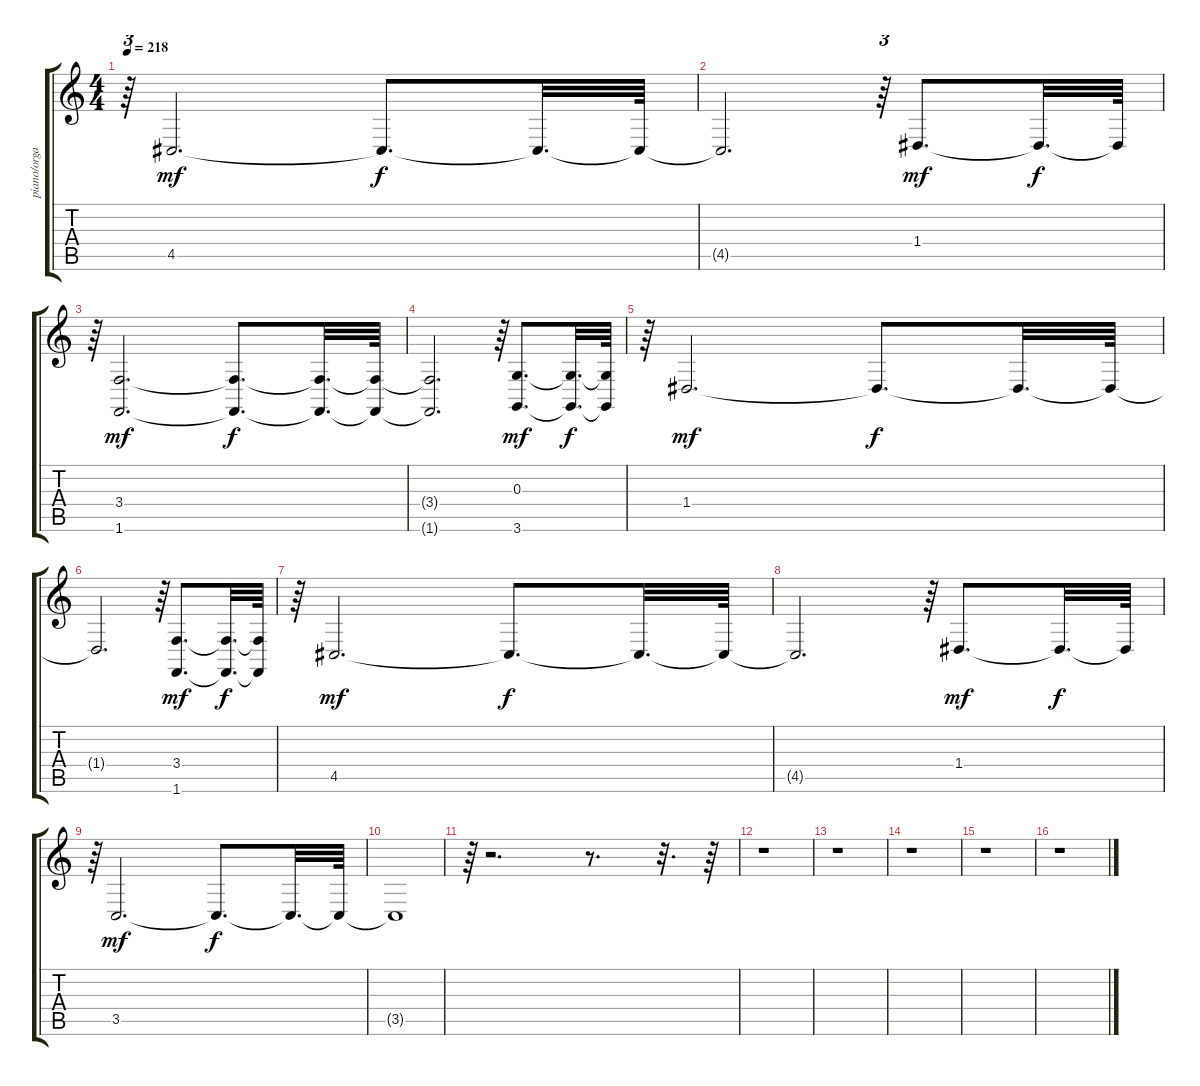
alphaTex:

\track ("piano/organ/synths  " "piano/orga") {instrument brightacousticpiano}
\staff {score tabs}
\tuning (E4 B3 G3 D3 A2 E2) {hide}
\ts (4 4)
\tempo 218
\clef g2
\ks c
r.64{tu (3 2) dy f} 4.5.2{d dy mf} 4.5{t}.8{d dy f} 4.5{t}.32{d} 4.5{t}.64 |
4.5{t}.2{d} r.64{tu (3 2)} 1.4.8{d dy mf} 1.4{t}.32{d dy f} 1.4{t}.64 |
r.64{tu (3 2)} (3.4 1.6).2{d dy mf} (3.4{t} 1.6{t}).8{d dy f} (3.4{t} 1.6{t}).32{d} (3.4{t} 1.6{t}).64 |
(3.4{t} 1.6{t}).2{d} r.64{tu (3 2)} (0.3 3.6).8{d dy mf} (0.3{t} 3.6{t}).32{d dy f} (0.3{t} 3.6{t}).64 |
r.64{tu (3 2)} 1.4.2{d dy mf} 1.4{t}.8{d dy f} 1.4{t}.32{d} 1.4{t}.64 |
1.4{t}.2{d} r.64{tu (3 2)} (3.4 1.6).8{d dy mf} (3.4{t} 1.6{t}).32{d dy f} (3.4{t} 1.6{t}).64 |
r.64{tu (3 2)} 4.5.2{d dy mf} 4.5{t}.8{d dy f} 4.5{t}.32{d} 4.5{t}.64 |
4.5{t}.2{d} r.64{tu (3 2)} 1.4.8{d dy mf} 1.4{t}.32{d dy f} 1.4{t}.64 |
r.64{tu (3 2)} 3.5.2{d dy mf} 3.5{t}.8{d dy f} 3.5{t}.32{d} 3.5{t}.64 |
3.5{t}.1 |
r.64{tu (3 2)} r.2{d} r.8{d} r.32{d} r.64 |
r.1 |
r.1 |
r.1 |
r.1 |
r.1
